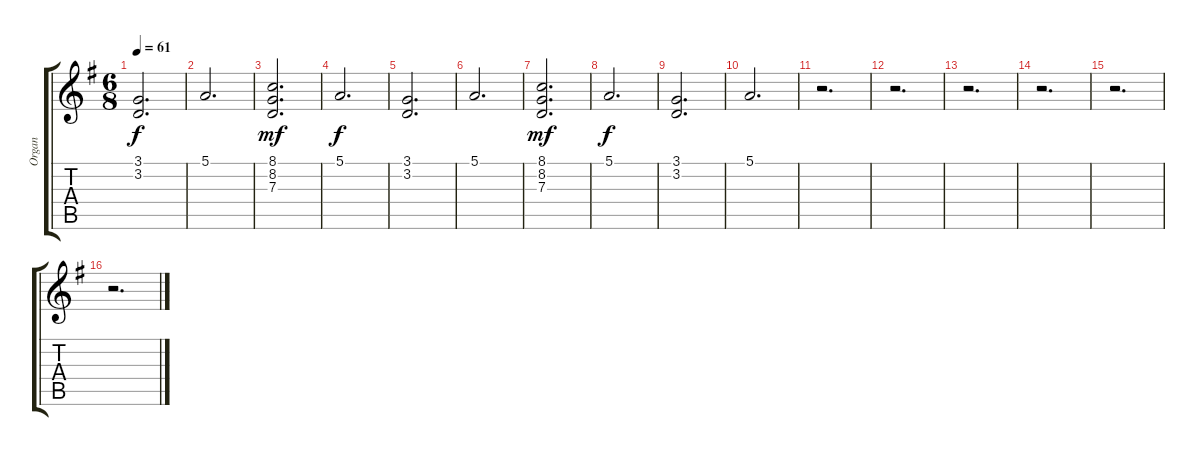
\track ("Organ" "Organ") {instrument percussiveorgan}
\staff {score tabs}
\tuning (E4 B3 G3 D3 A2 E2) {hide}
\ts (6 8)
\tempo 61
\clef g2
\ks g
(3.1 3.2).2{d dy f} |
5.1.2{d} |
(8.1 8.2 7.3).2{d dy mf} |
5.1.2{d dy f} |
(3.1 3.2).2{d} |
5.1.2{d} |
(8.1 8.2 7.3).2{d dy mf} |
5.1.2{d dy f} |
(3.1 3.2).2{d} |
5.1.2{d} |
r.2{d} |
r.2{d} |
r.2{d} |
r.2{d} |
r.2{d} |
r.2{d}
